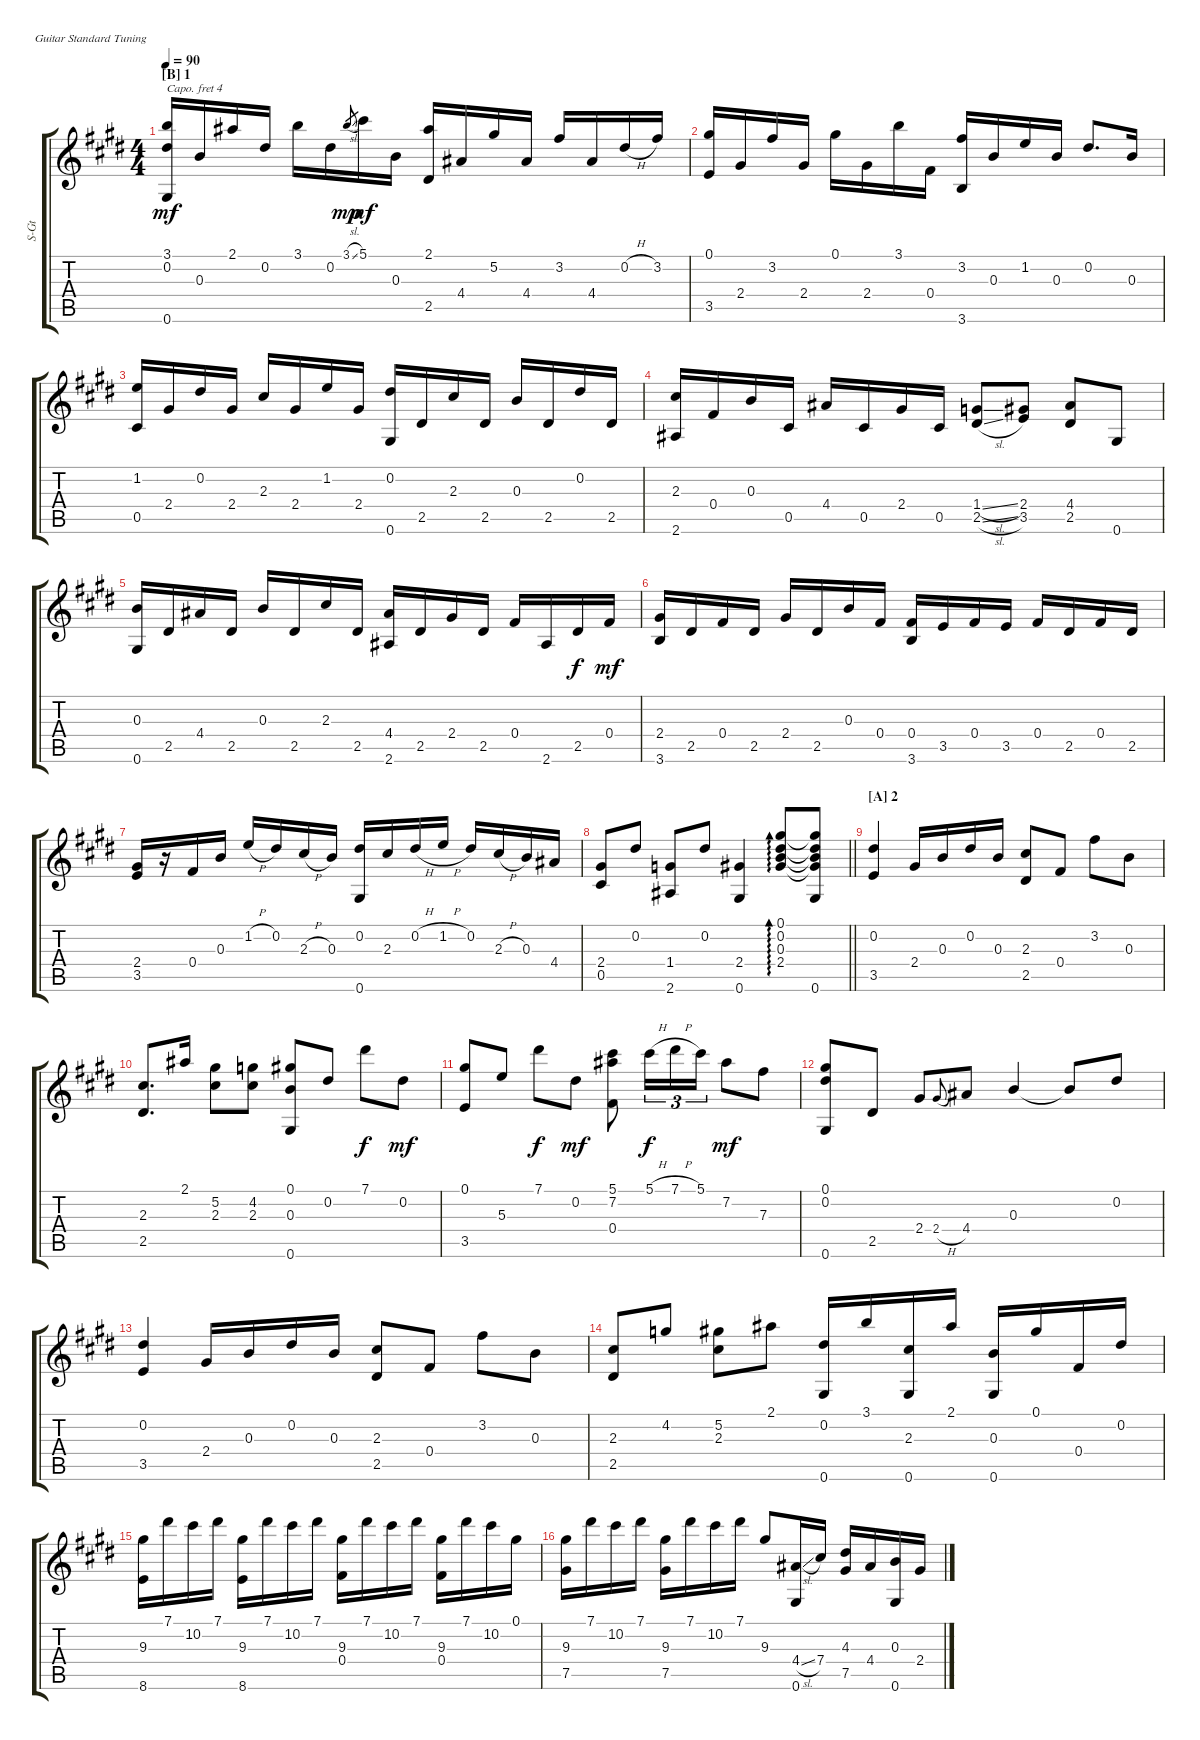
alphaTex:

\bracketExtendMode groupsimilarinstruments
\track ("Guitar" "S-Gt") {instrument acousticguitarsteel}
\staff {score tabs}
\capo 4
\tuning (E4 B3 G3 D3 A2 E2)
\ts (4 4)
\section ("B" "1")
\tempo 90
\clef g2
\ks e
(3.1{acc forcenatural} 0.6{acc forcenatural} 0.2{acc forcenatural}).16{dy mf beam Up} 0.3{acc forcenatural}.16{beam Up} 2.1{acc #}.16{beam Up} 0.2{acc forcenatural}.16{beam Up} 3.1{acc forcenatural}.16{beam Down} 0.2{acc forcenatural}.16{beam Down} 3.1{sl acc forcenatural}.8{gr dy mp beam Up} 5.1{acc forcenatural}.16{dy mf beam Down} 0.3{acc forcenatural}.16{beam Down} (2.1{acc #} 2.5{acc forcenatural}).16{beam Up} 4.4{acc #}.16{beam Up} 5.2{acc forcenatural}.16{beam Up} 4.4{acc #}.16{beam Up} 3.2{acc forcenatural}.16{beam Up} 4.4{acc #}.16{beam Up} 0.2{h acc forcenatural}.16{beam Up} 3.2{acc forcenatural}.16{beam Up} |
(0.1{acc forcenatural} 3.5{acc forcenatural}).16{beam Up} 2.4{acc forcenatural}.16{beam Up} 3.2{acc forcenatural}.16{beam Up} 2.4{acc forcenatural}.16{beam Up} 0.1{acc forcenatural}.16{beam Down} 2.4{acc forcenatural}.16{beam Down} 3.1{acc forcenatural}.16{beam Down} 0.4{acc forcenatural}.16{beam Down} (3.2{acc forcenatural} 3.6{acc forcenatural}).16{beam Up} 0.3{acc forcenatural}.16{beam Up} 1.2{acc forcenatural}.16{beam Up} 0.3{acc forcenatural}.16{beam Up} 0.2{acc forcenatural}.8{d beam Up} 0.3{acc forcenatural}.16{beam Up} |
(1.2{acc forcenatural} 0.5{acc forcenatural}).16{beam Up} 2.4{acc forcenatural}.16{beam Up} 0.2{acc forcenatural}.16{beam Up} 2.4{acc forcenatural}.16{beam Up} 2.3{acc forcenatural}.16{beam Up} 2.4{acc forcenatural}.16{beam Up} 1.2{acc forcenatural}.16{beam Up} 2.4{acc forcenatural}.16{beam Up} (0.2{acc forcenatural} 0.6{acc forcenatural}).16{beam Up} 2.5{acc forcenatural}.16{beam Up} 2.3{acc forcenatural}.16{beam Up} 2.5{acc forcenatural}.16{beam Up} 0.3{acc forcenatural}.16{beam Up} 2.5{acc forcenatural}.16{beam Up} 0.2{acc forcenatural}.16{beam Up} 2.5{acc forcenatural}.16{beam Up} |
(2.3{acc forcenatural} 2.6{acc #}).16{beam Up} 0.4{acc forcenatural}.16{beam Up} 0.3{acc forcenatural}.16{beam Up} 0.5{acc forcenatural}.16{beam Up} 4.4{acc #}.16{beam Up} 0.5{acc forcenatural}.16{beam Up} 2.4{acc forcenatural}.16{beam Up} 0.5{acc forcenatural}.16{beam Up} (1.4{sl acc b} 2.5{sl acc forcenatural}).8{beam Up} (2.4{acc forcenatural} 3.5{acc forcenatural}).8{beam Up} (4.4{acc #} 2.5{acc forcenatural}).8{beam Up} 0.6{acc forcenatural}.8{beam Up} |
(0.3{acc forcenatural} 0.6{acc forcenatural}).16{beam Up} 2.5{acc forcenatural}.16{beam Up} 4.4{acc #}.16{beam Up} 2.5{acc forcenatural}.16{beam Up} 0.3{acc forcenatural}.16{beam Up} 2.5{acc forcenatural}.16{beam Up} 2.3{acc forcenatural}.16{beam Up} 2.5{acc forcenatural}.16{beam Up} (4.4{acc #} 2.6{acc #}).16{beam Up} 2.5{acc forcenatural}.16{beam Up} 2.4{acc forcenatural}.16{beam Up} 2.5{acc forcenatural}.16{beam Up} 0.4{acc forcenatural}.16{beam Up} 2.6{acc #}.16{beam Up} 2.5{acc forcenatural}.16{dy f beam Up} 0.4{acc forcenatural}.16{dy mf beam Up} |
(2.4{acc forcenatural} 3.6{acc forcenatural}).16{beam Up} 2.5{acc forcenatural}.16{beam Up} 0.4{acc forcenatural}.16{beam Up} 2.5{acc forcenatural}.16{beam Up} 2.4{acc forcenatural}.16{beam Up} 2.5{acc forcenatural}.16{beam Up} 0.3{acc forcenatural}.16{beam Up} 0.4{acc forcenatural}.16{beam Up} (0.4{acc forcenatural} 3.6{acc forcenatural}).16{beam Up} 3.5{acc forcenatural}.16{beam Up} 0.4{acc forcenatural}.16{beam Up} 3.5{acc forcenatural}.16{beam Up} 0.4{acc forcenatural}.16{beam Up} 2.5{acc forcenatural}.16{beam Up} 0.4{acc forcenatural}.16{beam Up} 2.5{acc forcenatural}.16{beam Up} |
(2.4{acc forcenatural} 3.5{acc forcenatural}).16{beam Up} r.16{beam Up} 0.4{acc forcenatural}.16{beam Up} 0.3{acc forcenatural}.16{beam Up} 1.2{h acc forcenatural}.16{beam Up} 0.2{acc forcenatural}.16{beam Up} 2.3{h acc forcenatural}.16{beam Up} 0.3{acc forcenatural}.16{beam Up} (0.2{acc forcenatural} 0.6{acc forcenatural}).16{beam Up} 2.3{acc forcenatural}.16{beam Up} 0.2{h acc forcenatural}.16{beam Up} 1.2{h acc forcenatural}.16{beam Up} 0.2{acc forcenatural}.16{beam Up} 2.3{h acc forcenatural}.16{beam Up} 0.3{acc forcenatural}.16{beam Up} 4.4{acc #}.16{beam Up} |
\barLineRight lightlight
(2.4{acc forcenatural} 0.5{acc forcenatural}).8{beam Up} 0.2{acc forcenatural}.8{beam Up} (1.4{acc b} 2.6{acc #}).8{beam Up} 0.2{acc forcenatural}.8{beam Up} (2.4{acc forcenatural} 0.6{acc forcenatural}).4{beam Up} (0.2{acc forcenatural} 0.1{acc forcenatural} 0.3{acc forcenatural} 2.4{acc forcenatural}).8{ad 0 beam Up} (0.2{t acc forcenatural} 0.1{t acc forcenatural} 0.3{t acc forcenatural} 2.4{t acc forcenatural} 0.6{acc forcenatural}).8{beam Up} |
\section ("A" "2")
(0.2{acc forcenatural} 3.5{acc forcenatural}).4{beam Up} 2.4{acc forcenatural}.16{beam Up} 0.3{acc forcenatural}.16{beam Up} 0.2{acc forcenatural}.16{beam Up} 0.3{acc forcenatural}.16{beam Up} (2.3{acc forcenatural} 2.5{acc forcenatural}).8{beam Up} 0.4{acc forcenatural}.8{beam Up} 3.2{acc forcenatural}.8{beam Down} 0.3{acc forcenatural}.8{beam Down} |
(2.3{acc forcenatural} 2.5{acc forcenatural}).8{d beam Up} 2.1{acc #}.16{beam Up} (5.2{acc forcenatural} 2.3{acc forcenatural}).8{beam Down} (4.2{acc b} 2.3{acc forcenatural}).8{beam Down} (0.1{acc forcenatural} 0.3{acc forcenatural} 0.6{acc forcenatural}).8{beam Up} 0.2{acc forcenatural}.8{beam Up} 7.1{acc forcenatural}.8{dy f beam Down} 0.2{acc forcenatural}.8{dy mf beam Down} |
(0.1{acc forcenatural} 3.5{acc forcenatural}).8{beam Up} 5.3{acc forcenatural}.8{beam Up} 7.1{acc forcenatural}.8{dy f beam Down} 0.2{acc forcenatural}.8{dy mf beam Down} (5.1{acc forcenatural} 7.2{acc #} 0.4{acc forcenatural}).8{beam Down} 5.1{h acc forcenatural}.16{tu (3 2) dy f beam Down} 7.1{h acc forcenatural}.16{tu (3 2) beam Down} 5.1{acc forcenatural}.16{tu (3 2) beam Down} 7.2{acc #}.8{dy mf beam Down} 7.3{acc forcenatural}.8{beam Down} |
(0.6{acc forcenatural} 0.1{acc forcenatural} 0.2{acc forcenatural}).8{beam Up} 2.5{acc forcenatural}.8{beam Up} 2.4{acc forcenatural}.8{beam Up} 2.4{h acc forcenatural}.8{gr onbeat beam Up} 4.4{acc #}.8{beam Up} 0.3{acc forcenatural}.4{beam Up} 0.3{t acc forcenatural}.8{beam Up} 0.2{acc forcenatural}.8{beam Up} |
(0.2{acc forcenatural} 3.5{acc forcenatural}).4{beam Up} 2.4{acc forcenatural}.16{beam Up} 0.3{acc forcenatural}.16{beam Up} 0.2{acc forcenatural}.16{beam Up} 0.3{acc forcenatural}.16{beam Up} (2.3{acc forcenatural} 2.5{acc forcenatural}).8{beam Up} 0.4{acc forcenatural}.8{beam Up} 3.2{acc forcenatural}.8{beam Down} 0.3{acc forcenatural}.8{beam Down} |
(2.3{acc forcenatural} 2.5{acc forcenatural}).8{beam Up} 4.2{acc b}.8{beam Up} (5.2{acc forcenatural} 2.3{acc forcenatural}).8{beam Down} 2.1{acc #}.8{beam Down} (0.2{acc forcenatural} 0.6{acc forcenatural}).16{beam Up} 3.1{acc forcenatural}.16{beam Up} (2.3{acc forcenatural} 0.6{acc forcenatural}).16{beam Up} 2.1{acc #}.16{beam Up} (0.3{acc forcenatural} 0.6{acc forcenatural}).16{beam Up} 0.1{acc forcenatural}.16{beam Up} 0.4{acc forcenatural}.16{beam Up} 0.2{acc forcenatural}.16{beam Up} |
(9.3{acc forcenatural} 8.6{acc forcenatural}).16{beam Down} 7.1{acc forcenatural}.16{beam Down} 10.2{acc forcenatural}.16{beam Down} 7.1{acc forcenatural}.16{beam Down} (9.3{acc forcenatural} 8.6{acc forcenatural}).16{beam Down} 7.1{acc forcenatural}.16{beam Down} 10.2{acc forcenatural}.16{beam Down} 7.1{acc forcenatural}.16{beam Down} (9.3{acc forcenatural} 0.4{acc forcenatural}).16{beam Down} 7.1{acc forcenatural}.16{beam Down} 10.2{acc forcenatural}.16{beam Down} 7.1{acc forcenatural}.16{beam Down} (9.3{acc forcenatural} 0.4{acc forcenatural}).16{beam Down} 7.1{acc forcenatural}.16{beam Down} 10.2{acc forcenatural}.16{beam Down} 0.1{acc forcenatural}.16{beam Down} |
(9.3{acc forcenatural} 7.5{acc forcenatural}).16{beam Down} 7.1{acc forcenatural}.16{beam Down} 10.2{acc forcenatural}.16{beam Down} 7.1{acc forcenatural}.16{beam Down} (9.3{acc forcenatural} 7.5{acc forcenatural}).16{beam Down} 7.1{acc forcenatural}.16{beam Down} 10.2{acc forcenatural}.16{beam Down} 7.1{acc forcenatural}.16{beam Down} 9.3{acc forcenatural}.8{beam Up} (0.6{acc forcenatural} 4.4{sl acc #}).16{beam Up} 7.4{acc forcenatural}.16{beam Up} (7.5{acc forcenatural} 4.3{acc forcenatural}).16{beam Up} 4.4{acc #}.16{beam Up} (0.6{acc forcenatural} 0.3{acc forcenatural}).16{beam Up} 2.4{acc forcenatural}.16{beam Up}
